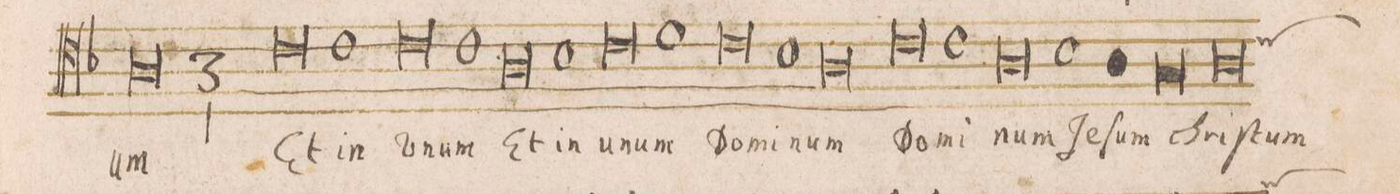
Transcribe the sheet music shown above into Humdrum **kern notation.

**kern	**text
*I"ALTVS	*
*clefC4	*
*k[b-]	*
*met(C|)	*
*M2/1	*
1A	-um
=14-	=14-
*M3/1	*
0c	Et
1c	in
=15-	=15-
0c	v-
1c	-num
=16-	=16-
0A	Et
1B-y	in
=17-	=17-
0c	v-
1d	-num
=18-	=18-
0c	Do-
1B-	-mi-
=19-	=19-
0.A	-num
=20-	=20-
0c	Do-
1c	-mi-
=21-	=21-
0A	-num
1B-	Je-
=22-	=22-
*col	*
1A	-ſum
0G	chri-
*Xcol	*
=23-	=23-
*custos:c	*
0.A	-ſtum
=24-	=24-
*-	*-
